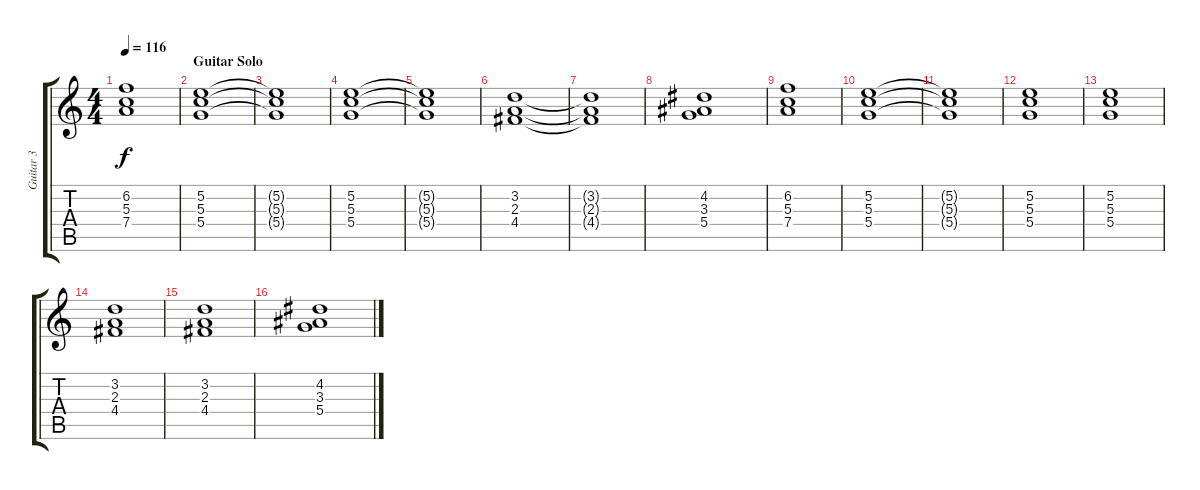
\track ("Guitar 3" "Guitar 3") {instrument distortionguitar}
\staff {score tabs}
\tuning (E4 B3 G3 D3 A2 E2) {hide}
\ts (4 4)
\tempo 116
\clef g2
\ks c
(6.2 5.3 7.4).1{dy f} |
\section ("" "Guitar Solo")
(5.2 5.3 5.4).1 |
(5.2{t} 5.3{t} 5.4{t}).1 |
(5.2 5.3 5.4).1 |
(5.2{t} 5.3{t} 5.4{t}).1 |
(3.2 2.3 4.4).1 |
(3.2{t} 2.3{t} 4.4{t}).1 |
(4.2 3.3 5.4).1 |
(6.2 5.3 7.4).1 |
(5.2 5.3 5.4).1 |
(5.2{t} 5.3{t} 5.4{t}).1 |
(5.2 5.3 5.4).1 |
(5.2 5.3 5.4).1 |
(3.2 2.3 4.4).1 |
(3.2 2.3 4.4).1 |
(4.2 3.3 5.4).1
